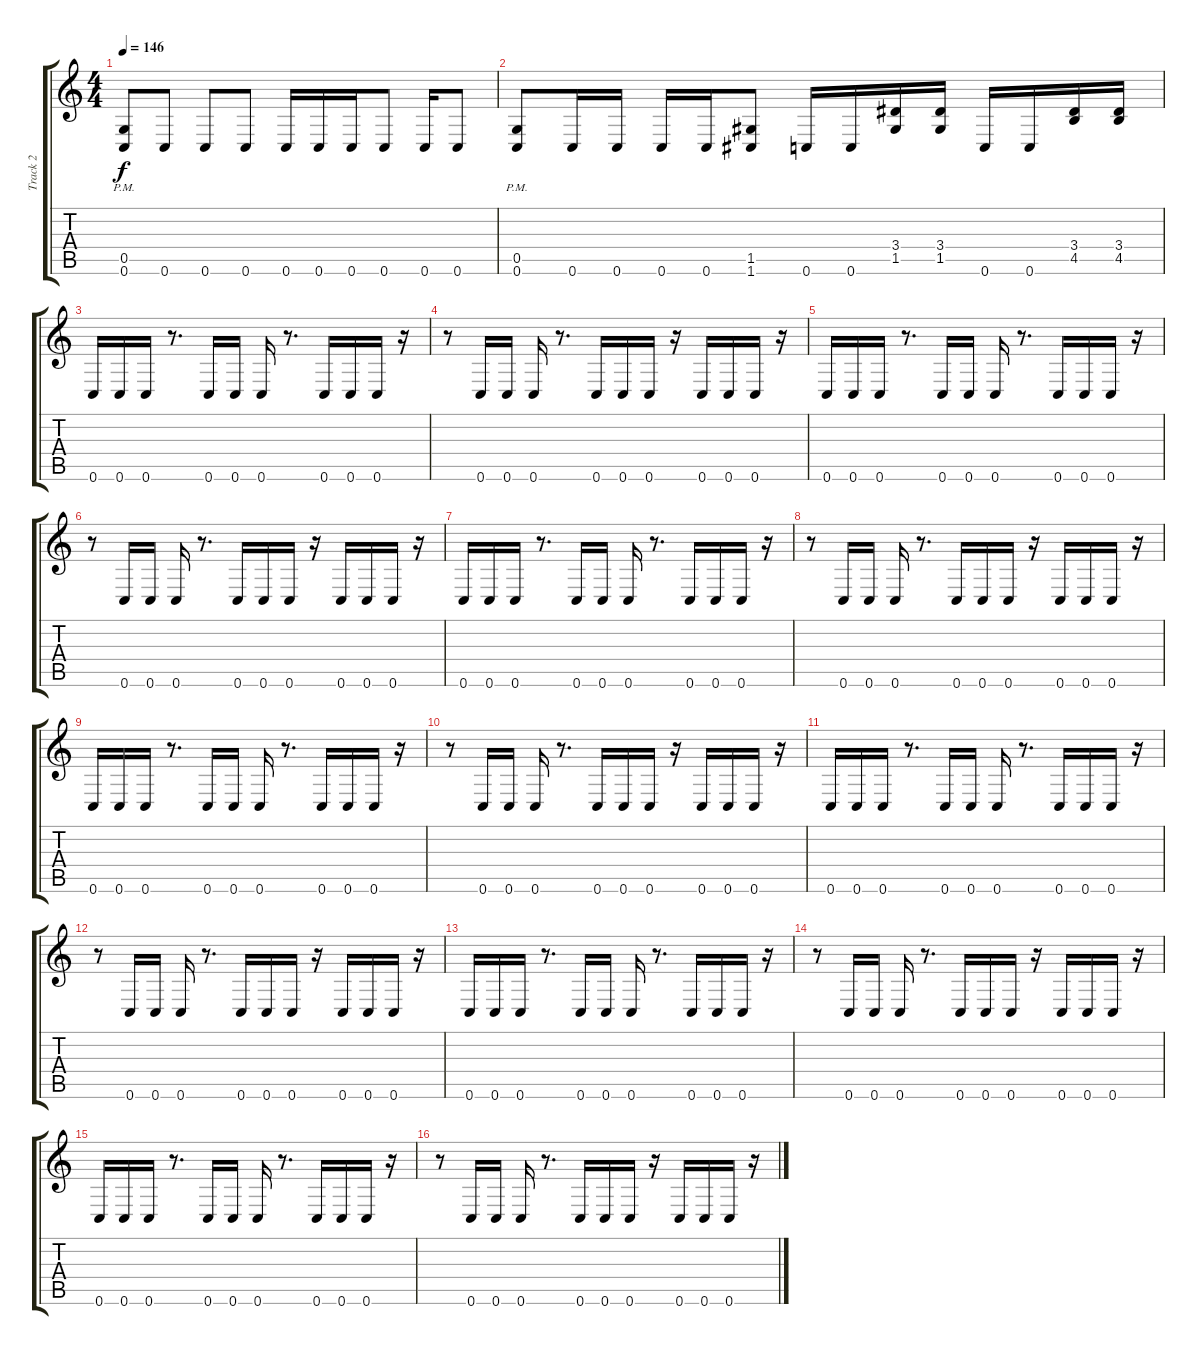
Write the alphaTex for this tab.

\track ("Track 2" "Track 2") {instrument distortionguitar bank 255}
\staff {score tabs}
\tuning (D4 A3 F3 C3 G2 C2) {hide}
\ts (4 4)
\tempo 146
\clef g2
\ks c
(0.5{pm} 0.6).8{dy f} 0.6.8 0.6.8 0.6.8 0.6.16 0.6.16 0.6.16 0.6.8 0.6.16 0.6.8 |
(0.5{pm} 0.6).8 0.6.16 0.6.16 0.6.16 0.6.16 (1.5 1.6).8 0.6.16 0.6.16 (3.4 1.5).16 (3.4 1.5).16 0.6.16 0.6.16 (3.4 4.5).16 (3.4 4.5).16 |
0.6.16 0.6.16 0.6.16 r.8{d} 0.6.16 0.6.16 0.6.16 r.8{d} 0.6.16 0.6.16 0.6.16 r.16 |
r.8 0.6.16 0.6.16 0.6.16 r.8{d} 0.6.16 0.6.16 0.6.16 r.16 0.6.16 0.6.16 0.6.16 r.16 |
0.6.16 0.6.16 0.6.16 r.8{d} 0.6.16 0.6.16 0.6.16 r.8{d} 0.6.16 0.6.16 0.6.16 r.16 |
r.8 0.6.16 0.6.16 0.6.16 r.8{d} 0.6.16 0.6.16 0.6.16 r.16 0.6.16 0.6.16 0.6.16 r.16 |
0.6.16 0.6.16 0.6.16 r.8{d} 0.6.16 0.6.16 0.6.16 r.8{d} 0.6.16 0.6.16 0.6.16 r.16 |
r.8 0.6.16 0.6.16 0.6.16 r.8{d} 0.6.16 0.6.16 0.6.16 r.16 0.6.16 0.6.16 0.6.16 r.16 |
0.6.16 0.6.16 0.6.16 r.8{d} 0.6.16 0.6.16 0.6.16 r.8{d} 0.6.16 0.6.16 0.6.16 r.16 |
r.8 0.6.16 0.6.16 0.6.16 r.8{d} 0.6.16 0.6.16 0.6.16 r.16 0.6.16 0.6.16 0.6.16 r.16 |
0.6.16 0.6.16 0.6.16 r.8{d} 0.6.16 0.6.16 0.6.16 r.8{d} 0.6.16 0.6.16 0.6.16 r.16 |
r.8 0.6.16 0.6.16 0.6.16 r.8{d} 0.6.16 0.6.16 0.6.16 r.16 0.6.16 0.6.16 0.6.16 r.16 |
0.6.16 0.6.16 0.6.16 r.8{d} 0.6.16 0.6.16 0.6.16 r.8{d} 0.6.16 0.6.16 0.6.16 r.16 |
r.8 0.6.16 0.6.16 0.6.16 r.8{d} 0.6.16 0.6.16 0.6.16 r.16 0.6.16 0.6.16 0.6.16 r.16 |
0.6.16 0.6.16 0.6.16 r.8{d} 0.6.16 0.6.16 0.6.16 r.8{d} 0.6.16 0.6.16 0.6.16 r.16 |
r.8 0.6.16 0.6.16 0.6.16 r.8{d} 0.6.16 0.6.16 0.6.16 r.16 0.6.16 0.6.16 0.6.16 r.16
